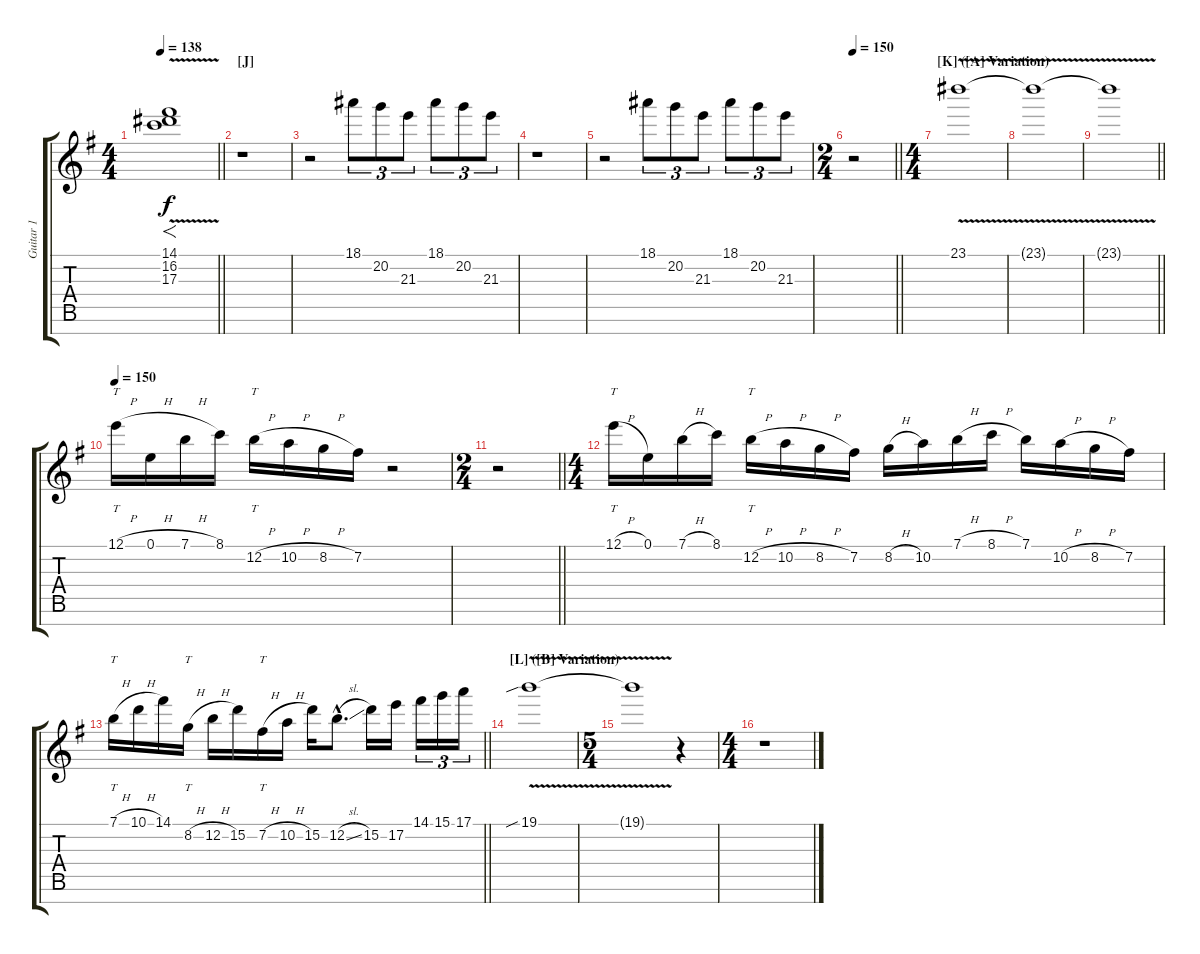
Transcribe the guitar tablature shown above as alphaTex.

\track ("Guitar 1" "Guitar 1") {instrument electricguitarjazz}
\staff {score tabs}
\tuning (E4 B3 G3 D3 A2 E2 B1) {hide}
\ts (4 4)
\tempo 138
\clef g2
\barLineRight lightlight
\ks eminor
(14.1 16.2 17.3{v}).1{f dy f} |
\section ("" "[J]")
r.1 |
r.2 18.1.8{tu (3 2)} 20.2.8{tu (3 2)} 21.3.8{tu (3 2)} 18.1.8{tu (3 2)} 20.2.8{tu (3 2)} 21.3.8{tu (3 2)} |
r.1 |
r.2 18.1.8{tu (3 2)} 20.2.8{tu (3 2)} 21.3.8{tu (3 2)} 18.1.8{tu (3 2)} 20.2.8{tu (3 2)} 21.3.8{tu (3 2)} |
\ts (2 4)
\tempo 150
\barLineRight lightlight
r.2 |
\ts (4 4)
\section ("" "[K] ([A] Variation)")
23.1{v}.1 |
23.1{v t}.1 |
\barLineRight lightlight
23.1{v t}.1 |
\tempo 150
12.1{h}.16{tt balance 0} 0.1{h}.16 7.1{h}.16 8.1.16 12.2{h}.16{tt} 10.2{h}.16 8.2{h}.16 7.2.16 r.2 |
\ts (2 4)
\barLineRight lightlight
r.2{balance 8} |
\ts (4 4)
12.1{h}.16{tt} 0.1.16 7.1{h}.16 8.1.16 12.2{h}.16{tt} 10.2{h}.16 8.2{h}.16 7.2.16 8.2{h}.16 10.2.16 7.1{h}.16 8.1{h}.16 7.1.16 10.2{h}.16 8.2{h}.16 7.2.16 |
\barLineRight lightlight
7.1{h}.16{tt} 10.1{h}.16 14.1.16 8.2{h}.16{tt} 12.2{h}.16 15.2.16 7.2{h}.16{tt} 10.2{h}.16 15.2.16 12.2{sl hac}.8{d} 15.2.16 17.2.16 14.1.16{tu (3 2)} 15.1.16{tu (3 2)} 17.1.16{tu (3 2)} |
\section ("" "[L] ([B] Variation)")
19.1{v sib}.1{volume 0} |
\ts (5 4)
19.1{t}.1 r.4{volume 16} |
\ts (4 4)
r.1
